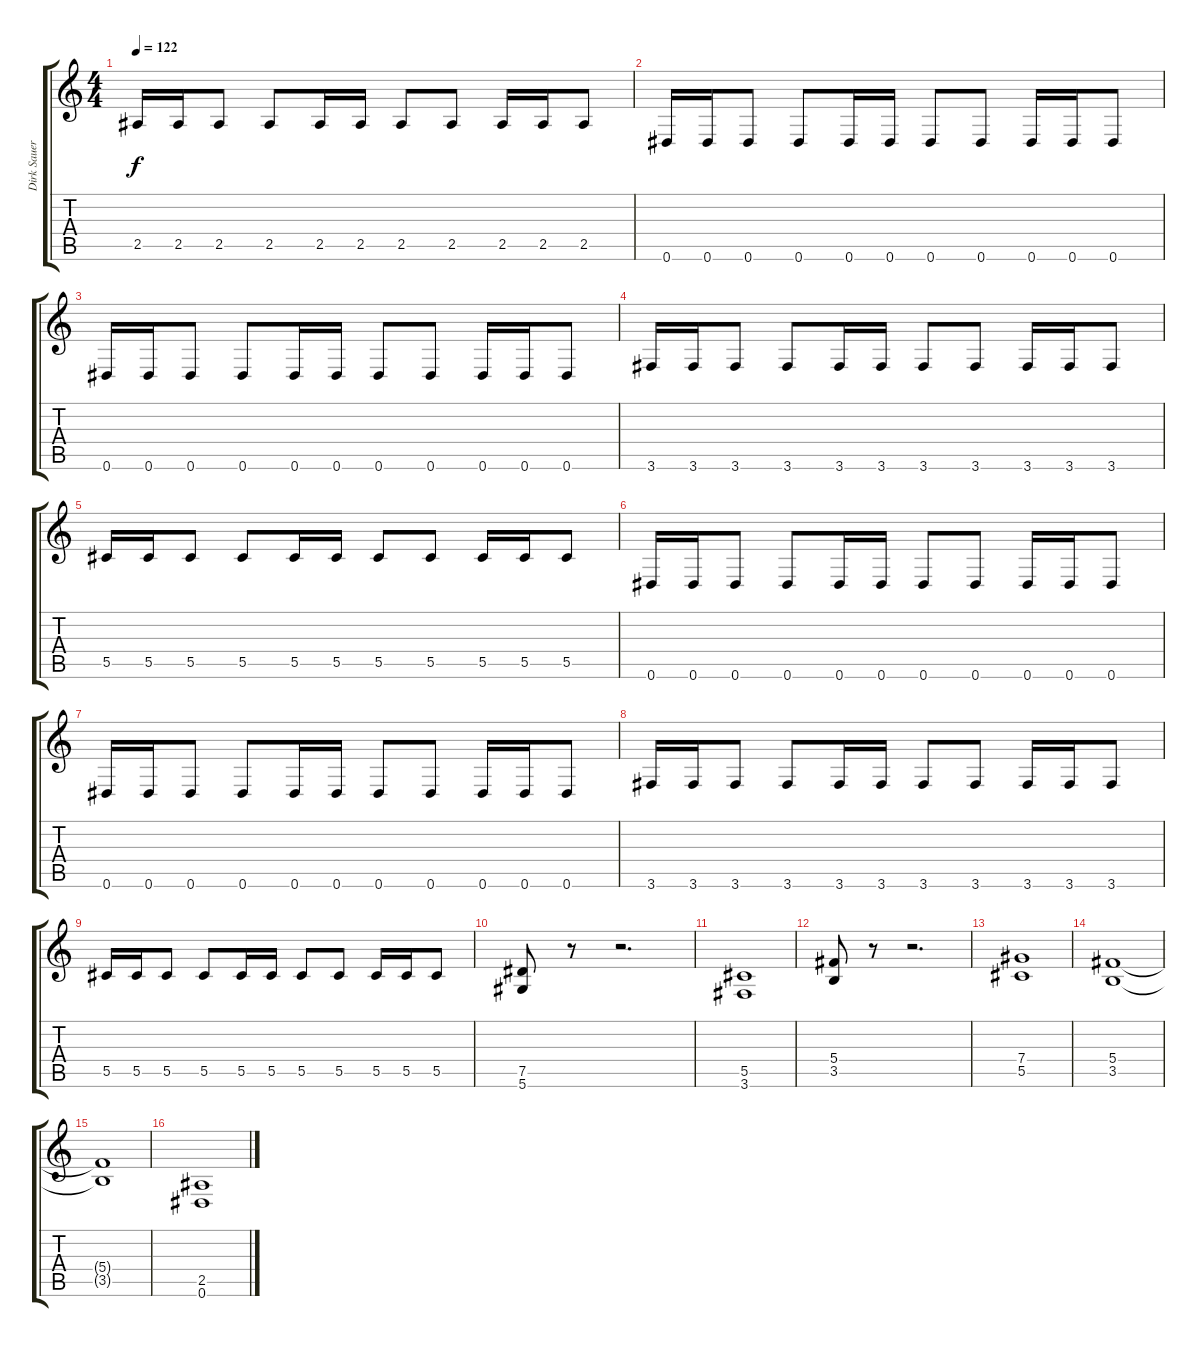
\track ("Dirk Sauer" "Dirk Sauer") {instrument distortionguitar}
\staff {score tabs}
\tuning (Eb4 Bb3 Gb3 Db3 Ab2 Eb2) {hide}
\ts (4 4)
\tempo 122
\clef g2
\ks c
2.5.16{dy f} 2.5.16 2.5.8 2.5.8 2.5.16 2.5.16 2.5.8 2.5.8 2.5.16 2.5.16 2.5.8 |
0.6.16 0.6.16 0.6.8 0.6.8 0.6.16 0.6.16 0.6.8 0.6.8 0.6.16 0.6.16 0.6.8 |
0.6.16 0.6.16 0.6.8 0.6.8 0.6.16 0.6.16 0.6.8 0.6.8 0.6.16 0.6.16 0.6.8 |
3.6.16 3.6.16 3.6.8 3.6.8 3.6.16 3.6.16 3.6.8 3.6.8 3.6.16 3.6.16 3.6.8 |
5.5.16 5.5.16 5.5.8 5.5.8 5.5.16 5.5.16 5.5.8 5.5.8 5.5.16 5.5.16 5.5.8 |
0.6.16 0.6.16 0.6.8 0.6.8 0.6.16 0.6.16 0.6.8 0.6.8 0.6.16 0.6.16 0.6.8 |
0.6.16 0.6.16 0.6.8 0.6.8 0.6.16 0.6.16 0.6.8 0.6.8 0.6.16 0.6.16 0.6.8 |
3.6.16 3.6.16 3.6.8 3.6.8 3.6.16 3.6.16 3.6.8 3.6.8 3.6.16 3.6.16 3.6.8 |
5.5.16 5.5.16 5.5.8 5.5.8 5.5.16 5.5.16 5.5.8 5.5.8 5.5.16 5.5.16 5.5.8 |
(7.5 5.6).8 r.8 r.2{d} |
(5.5 3.6).1 |
(5.4 3.5).8 r.8 r.2{d} |
(7.4 5.5).1 |
(5.4 3.5).1 |
(5.4{t} 3.5{t}).1 |
(2.5 0.6).1
